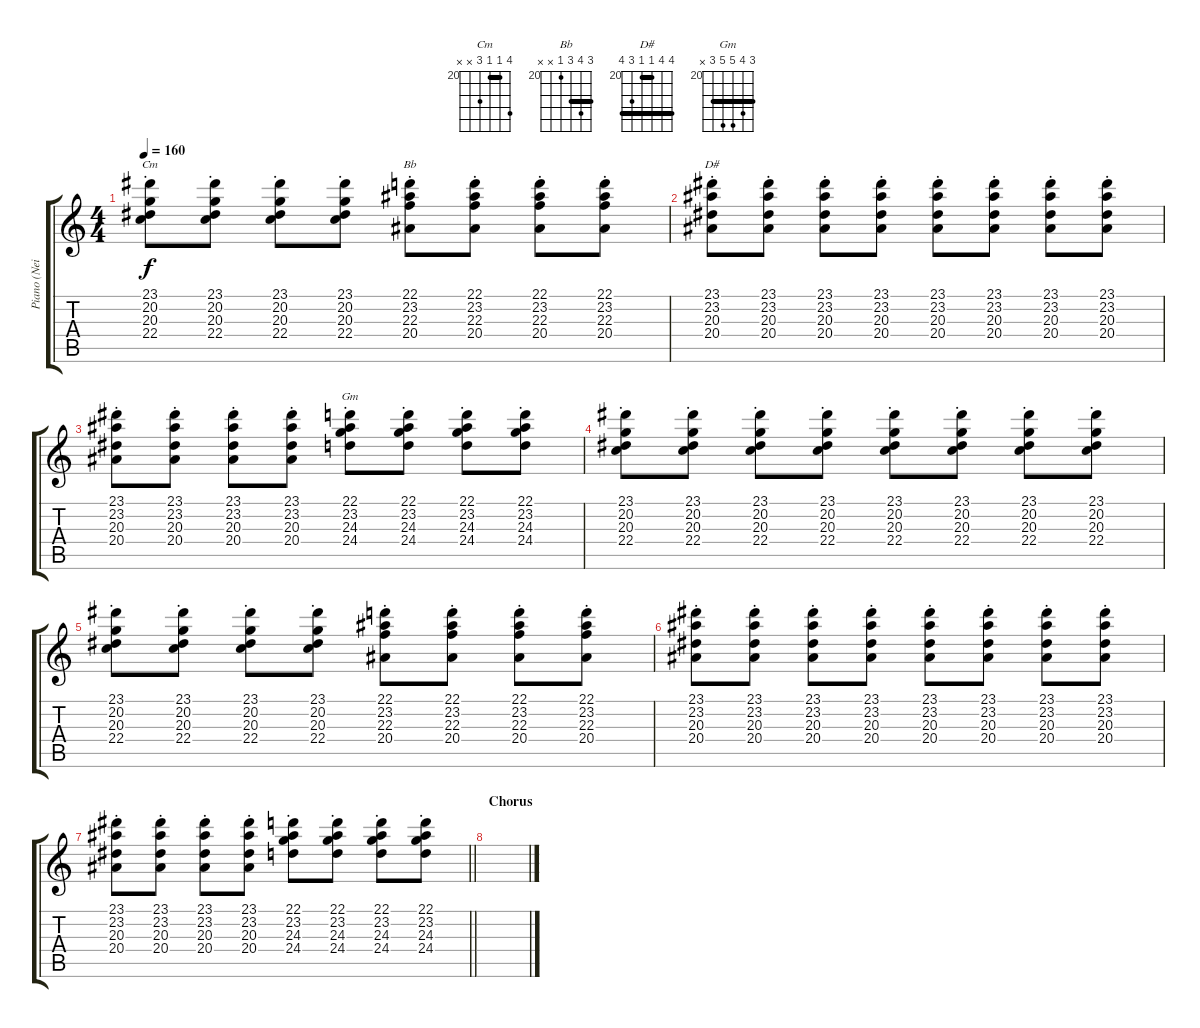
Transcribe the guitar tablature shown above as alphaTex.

\track ("Piano (Neil)" "Piano (Nei") {instrument acousticgrandpiano}
\staff {score tabs}
\tuning (E4 B3 G3 D3 A2 E2) {hide}
\chord ("Cm" 23 20 20 22 x x) {firstfret 20 barre 20}
\chord ("Bb" 22 23 22 20 x x) {firstfret 20 barre 22}
\chord ("D#" 23 23 20 20 22 23) {firstfret 20 barre (20 23)}
\chord ("Gm" 22 23 24 24 22 x) {firstfret 20 barre 22}
\ts (4 4)
\tempo 160
\clef g2
\ks c
(23.1{st} 20.2{st} 20.3{st} 22.4{st}).8{ch "Cm" dy f} (23.1{st} 20.2{st} 20.3{st} 22.4{st}).8 (23.1{st} 20.2{st} 20.3{st} 22.4{st}).8 (23.1{st} 20.2{st} 20.3{st} 22.4{st}).8 (22.1{st} 23.2{st} 22.3{st} 20.4{st}).8{ch "Bb"} (22.1{st} 23.2{st} 22.3{st} 20.4{st}).8 (22.1{st} 23.2{st} 22.3{st} 20.4{st}).8 (22.1{st} 23.2{st} 22.3{st} 20.4{st}).8 |
(23.1{st} 23.2{st} 20.3{st} 20.4{st}).8{ch "D#"} (23.1{st} 23.2{st} 20.3{st} 20.4{st}).8 (23.1{st} 23.2{st} 20.3{st} 20.4{st}).8 (23.1{st} 23.2{st} 20.3{st} 20.4{st}).8 (23.1{st} 23.2{st} 20.3{st} 20.4{st}).8 (23.1{st} 23.2{st} 20.3{st} 20.4{st}).8 (23.1{st} 23.2{st} 20.3{st} 20.4{st}).8 (23.1{st} 23.2{st} 20.3{st} 20.4{st}).8 |
(23.1{st} 23.2{st} 20.3{st} 20.4{st}).8 (23.1{st} 23.2{st} 20.3{st} 20.4{st}).8 (23.1{st} 23.2{st} 20.3{st} 20.4{st}).8 (23.1{st} 23.2{st} 20.3{st} 20.4{st}).8 (22.1{st} 23.2{st} 24.3{st} 24.4{st}).8{ch "Gm"} (22.1{st} 23.2{st} 24.3{st} 24.4{st}).8 (22.1{st} 23.2{st} 24.3{st} 24.4{st}).8 (22.1{st} 23.2{st} 24.3{st} 24.4{st}).8 |
(23.1{st} 20.2{st} 20.3{st} 22.4{st}).8 (23.1{st} 20.2{st} 20.3{st} 22.4{st}).8 (23.1{st} 20.2{st} 20.3{st} 22.4{st}).8 (23.1{st} 20.2{st} 20.3{st} 22.4{st}).8 (23.1{st} 20.2{st} 20.3{st} 22.4{st}).8 (23.1{st} 20.2{st} 20.3{st} 22.4{st}).8 (23.1{st} 20.2{st} 20.3{st} 22.4{st}).8 (23.1{st} 20.2{st} 20.3{st} 22.4{st}).8 |
(23.1{st} 20.2{st} 20.3{st} 22.4{st}).8 (23.1{st} 20.2{st} 20.3{st} 22.4{st}).8 (23.1{st} 20.2{st} 20.3{st} 22.4{st}).8 (23.1{st} 20.2{st} 20.3{st} 22.4{st}).8 (22.1{st} 23.2{st} 22.3{st} 20.4{st}).8 (22.1{st} 23.2{st} 22.3{st} 20.4{st}).8 (22.1{st} 23.2{st} 22.3{st} 20.4{st}).8 (22.1{st} 23.2{st} 22.3{st} 20.4{st}).8 |
(23.1{st} 23.2{st} 20.3{st} 20.4{st}).8 (23.1{st} 23.2{st} 20.3{st} 20.4{st}).8 (23.1{st} 23.2{st} 20.3{st} 20.4{st}).8 (23.1{st} 23.2{st} 20.3{st} 20.4{st}).8 (23.1{st} 23.2{st} 20.3{st} 20.4{st}).8 (23.1{st} 23.2{st} 20.3{st} 20.4{st}).8 (23.1{st} 23.2{st} 20.3{st} 20.4{st}).8 (23.1{st} 23.2{st} 20.3{st} 20.4{st}).8 |
\barLineRight lightlight
(23.1{st} 23.2{st} 20.3{st} 20.4{st}).8 (23.1{st} 23.2{st} 20.3{st} 20.4{st}).8 (23.1{st} 23.2{st} 20.3{st} 20.4{st}).8 (23.1{st} 23.2{st} 20.3{st} 20.4{st}).8 (22.1{st} 23.2{st} 24.3{st} 24.4{st}).8 (22.1{st} 23.2{st} 24.3{st} 24.4{st}).8 (22.1{st} 23.2{st} 24.3{st} 24.4{st}).8 (22.1{st} 23.2{st} 24.3{st} 24.4{st}).8 |
\section ("" "Chorus")
